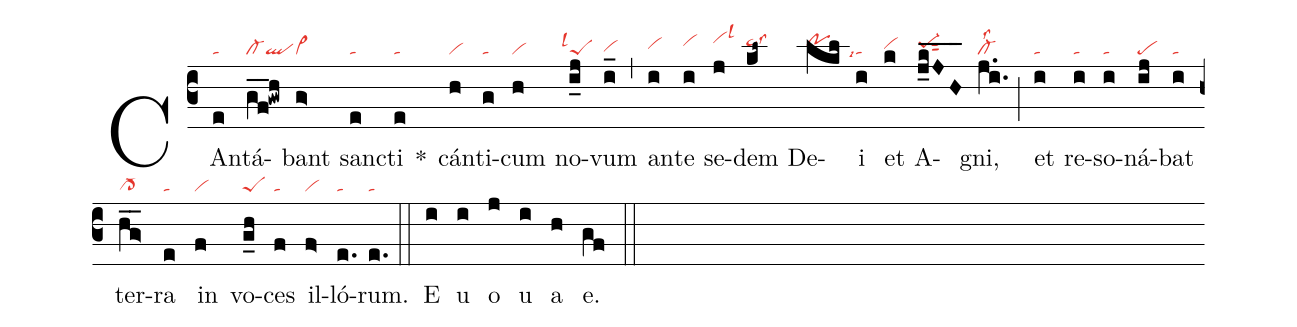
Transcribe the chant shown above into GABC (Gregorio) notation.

nabc-lines:1;
%%
(c3)
CAn(e|ta)tá(g_f_!gwh|cl-ql)bant(g>|vi>) san(e|ta)cti(e|ta) *()
cán(h|vi)ti(g|ta)cum(h|vi) no(i_j|``peSlsl1)vum(i_|vihg) (,)
an(i|vihh)te(i|vihi) se(j|vihjlsl3)dem(kl~|ta>hilss3) De(lkl|pohi)i(i|``talsi7) et(k|vihh) A(j_k_J_H_|pe-1hhsut2)gni,(j.i.|cl-lss2) (;)
et(i|ta) re(i|ta)so(i|ta)ná(ij|pe)bat(i|ta) ter(h_g>_|cl->)ra(e|ta) in(f|vi) vo(g_h|peS)ces(f|ta) il(f>|vi)ló(e.|ta)rum.(e.|ta) (::)
E(i) u(i) o(j) u(i) a(h) e.(gf) (::)
